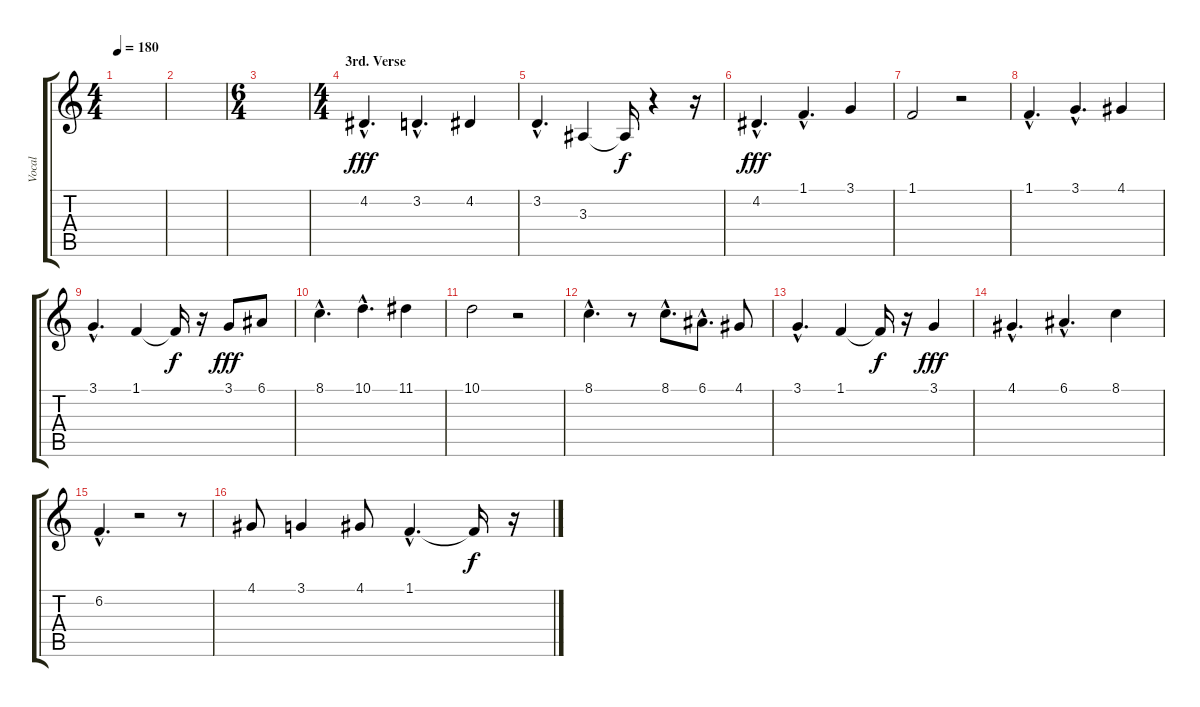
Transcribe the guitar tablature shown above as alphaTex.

\track ("Vocal" "Vocal") {instrument trumpet}
\staff {score tabs}
\tuning (E4 B3 G3 D3 A2 E2) {hide}
\ts (4 4)
\tempo 180
\clef g2
\ks c
|
|
\ts (6 4)
|
\ts (4 4)
\section ("" "3rd. Verse")
4.2{hac}.4{d dy fff} 3.2{hac}.4{d} 4.2.4 |
3.2{hac}.4{d} 3.3.4 3.3{t}.16{dy f} r.4 r.16 |
4.2{hac}.4{d dy fff} 1.1{hac}.4{d} 3.1.4 |
1.1.2 r.2 |
1.1{hac}.4{d} 3.1{hac}.4{d} 4.1.4 |
3.1{hac}.4{d} 1.1.4 1.1{t}.16{dy f} r.16 3.1.8{dy fff} 6.1.8 |
8.1{hac}.4{d} 10.1{hac}.4{d} 11.1.4 |
10.1.2 r.2 |
8.1{hac}.4{d} r.8 8.1{hac}.8{d} 6.1{hac}.8{d} 4.1.8 |
3.1{hac}.4{d} 1.1.4 1.1{t}.16{dy f} r.16 3.1.4{dy fff} |
4.1{hac}.4{d} 6.1{hac}.4{d} 8.1.4 |
6.2{hac}.4{d} r.2 r.8 |
4.1.8 3.1.4 4.1.8 1.1{hac}.4{d} 1.1{t}.16{dy f} r.16
